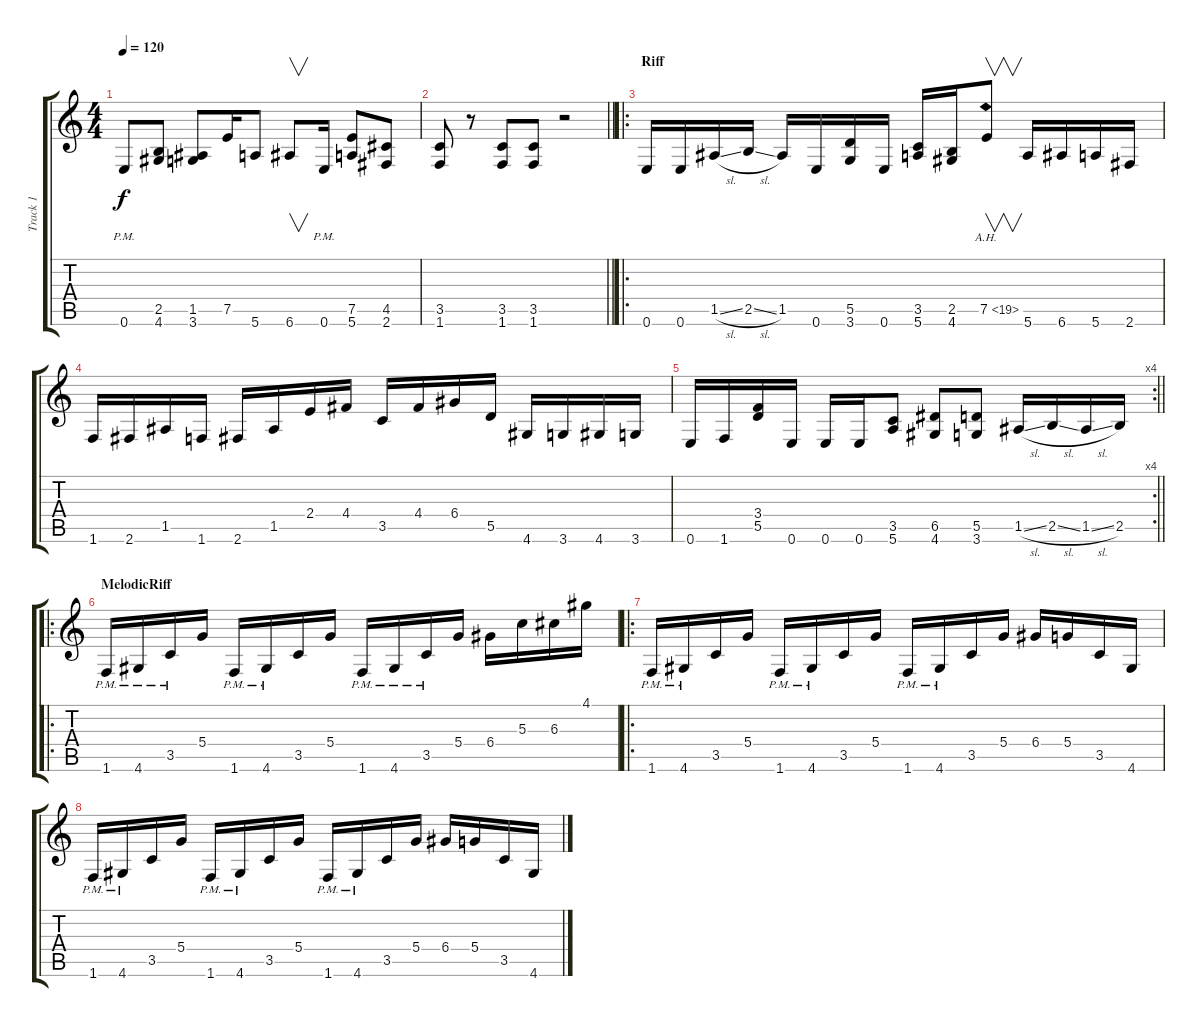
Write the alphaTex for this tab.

\track ("Track 1" "Track 1") {instrument distortionguitar}
\staff {score tabs}
\tuning (E4 B3 G3 D3 A2 E2) {hide}
\ts (4 4)
\tempo 120
\clef g2
\ks c
0.6{pm}.8{dy f} (2.5 4.6).8 (1.5 3.6).8 7.5.16 5.6.8 6.6.8{v} 0.6{pm}.16 (7.5 5.6).8 (4.5 2.6).8 |
\barLineRight lightlight
(3.5 1.6).8 r.8 (3.5 1.6).8 (3.5 1.6).8 r.2 |
\ro
\section ("" "Riff")
0.6.16 0.6.16 1.5{sl}.16 2.5{sl}.16 1.5.16 0.6.16 (5.5 3.6).16 0.6.16 (3.5 5.6).16 (2.5 4.6).16 7.5{ah 12}.8{v} 5.6.16 6.6.16 5.6.16 2.6.16 |
1.6.16 2.6.16 1.5.16 1.6.16 2.6.16 1.5.16 2.4.16 4.4.16 3.5.16 4.4.16 6.4.16 5.5.16 4.6.16 3.6.16 4.6.16 3.6.16 |
\rc 4
\barLineRight lightlight
0.6.16 1.6.16 (3.4 5.5).16 0.6.16 0.6.16 0.6.16 (3.5 5.6).8 (6.5 4.6).8 (5.5 3.6).8 1.5{sl}.16 2.5{sl}.16 1.5{sl}.16 2.5.16 |
\ro
\section ("" "MelodicRiff")
1.6{pm}.16 4.6{pm}.16 3.5{pm}.16 5.4.16 1.6{pm}.16 4.6{pm}.16 3.5.16 5.4.16 1.6{pm}.16 4.6{pm}.16 3.5{pm}.16 5.4.16 6.4.16 5.3.16 6.3.16 4.1.16 |
\ro
1.6{pm}.16 4.6{pm}.16 3.5.16 5.4.16 1.6{pm}.16 4.6{pm}.16 3.5.16 5.4.16 1.6{pm}.16 4.6{pm}.16 3.5.16 5.4.16 6.4.16 5.4.16 3.5.16 4.6.16 |
1.6{pm}.16 4.6{pm}.16 3.5.16 5.4.16 1.6{pm}.16 4.6{pm}.16 3.5.16 5.4.16 1.6{pm}.16 4.6{pm}.16 3.5.16 5.4.16 6.4.16 5.4.16 3.5.16 4.6.16
